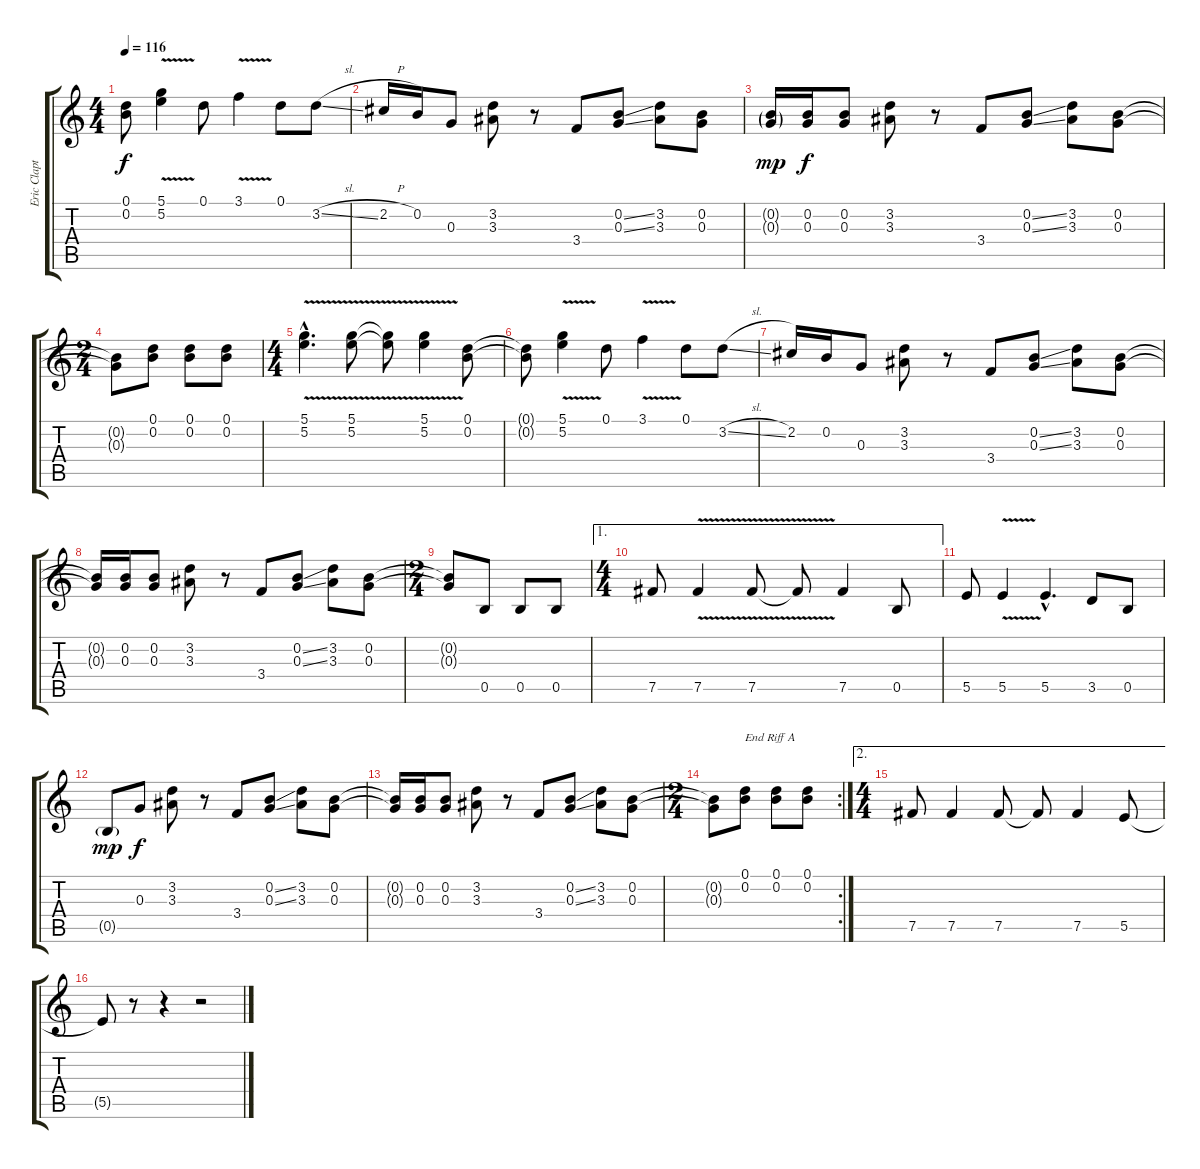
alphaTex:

\track ("Eric Clapton Guitar I" "Eric Clapt") {instrument distortionguitar}
\staff {score tabs}
\tuning (D4 B3 G3 D3 B2 G2) {hide}
\ts (4 4)
\tempo 116
\clef g2
\ks c
(0.1{t} 0.2{t}).8{dy f} (5.1{v} 5.2{v}).4 0.1.8 3.1{v}.4 0.1.8 3.2{sl}.8 |
2.2{h}.16 0.2.16 0.3.8 (3.2 3.3).8 r.8 3.4.8 (0.2{ss} 0.3{ss}).8 (3.2 3.3).8 (0.2 0.3).8 |
(0.2{g} 0.3{g}).16{dy mp} (0.2 0.3).16{dy f} (0.2 0.3).8 (3.2 3.3).8 r.8 3.4.8 (0.2{ss} 0.3{ss}).8 (3.2 3.3).8 (0.2 0.3).8 |
\ts (2 4)
(0.2{t} 0.3{t}).8 (0.1 0.2).8 (0.1 0.2).8 (0.1 0.2).8 |
\ts (4 4)
(5.1{v hac} 5.2{v hac}).4{d} (5.1{v} 5.2{v}).8 (5.1{t} 5.2{t}).8 (5.1{v} 5.2{v}).4 (0.1 0.2).8 |
(0.1{t} 0.2{t}).8 (5.1{v} 5.2{v}).4 0.1.8 3.1{v}.4 0.1.8 3.2{sl}.8 |
2.2.16 0.2.16 0.3.8 (3.2 3.3).8 r.8 3.4.8 (0.2{ss} 0.3{ss}).8 (3.2 3.3).8 (0.2 0.3).8 |
(0.2{t} 0.3{t}).16 (0.2 0.3).16 (0.2 0.3).8 (3.2 3.3).8 r.8 3.4.8 (0.2{ss} 0.3{ss}).8 (3.2 3.3).8 (0.2 0.3).8 |
\ts (2 4)
(0.2{t} 0.3{t}).8 0.5.8 0.5.8 0.5.8 |
\ae 1
\ts (4 4)
7.5.8 7.5{v}.4 7.5{v}.8 7.5{t}.8 7.5.4 0.5.8 |
5.5.8 5.5{v}.4 5.5{hac}.4{d} 3.5.8 0.5.8 |
0.5{g}.8{dy mp} 0.3.8{dy f} (3.2 3.3).8 r.8 3.4.8 (0.2{ss} 0.3{ss}).8 (3.2 3.3).8 (0.2 0.3).8 |
(0.2{t} 0.3{t}).16 (0.2 0.3).16 (0.2 0.3).8 (3.2 3.3).8 r.8 3.4.8 (0.2{ss} 0.3{ss}).8 (3.2 3.3).8 (0.2 0.3).8 |
\rc 2
\ts (2 4)
(0.2{t} 0.3{t}).8 (0.1 0.2).8{txt "End Riff A"} (0.1 0.2).8 (0.1 0.2).8 |
\ae 2
\ts (4 4)
7.5.8 7.5.4 7.5.8 7.5{t}.8 7.5.4 5.5.8 |
5.5{t}.8 r.8 r.4 r.2
